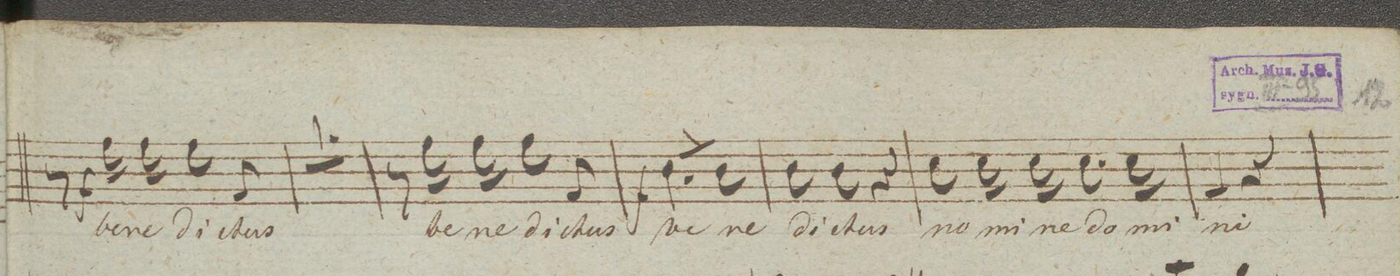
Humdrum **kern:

**kern	**text	**dynam
*I"Baſso.	*	*
*clefF4	*	*
*k[f#c#g#]	*	*
*M2/4	*	*
8r	.	.
16A\	be-	f
16A\	-ne-	.
8A\	-di-	.
8AA/	-ctus	.
=48	=48	=48
2r	.	.
=49	=49	=49
8r	.	.
16A\	be-	.
16A\	-ne-	.
8A\	-di-	.
8AA/	-ctus	.
=50	=50	=50
4.D^\	be-	f
8D\	-ne-	.
=51	=51	=51
8D\	-di-	.
8D\	-ctus	.
4r	.	.
=52	=52	=52
8E\	no-	.
16E\	-mi-	.
16E\	-ne	.
8.E\	do-	.
16E\	-mi-	.
=53	=53	=53
4AA/	-ni	.
4r	.	.
=54	=54	=54
*-	*-	*-
